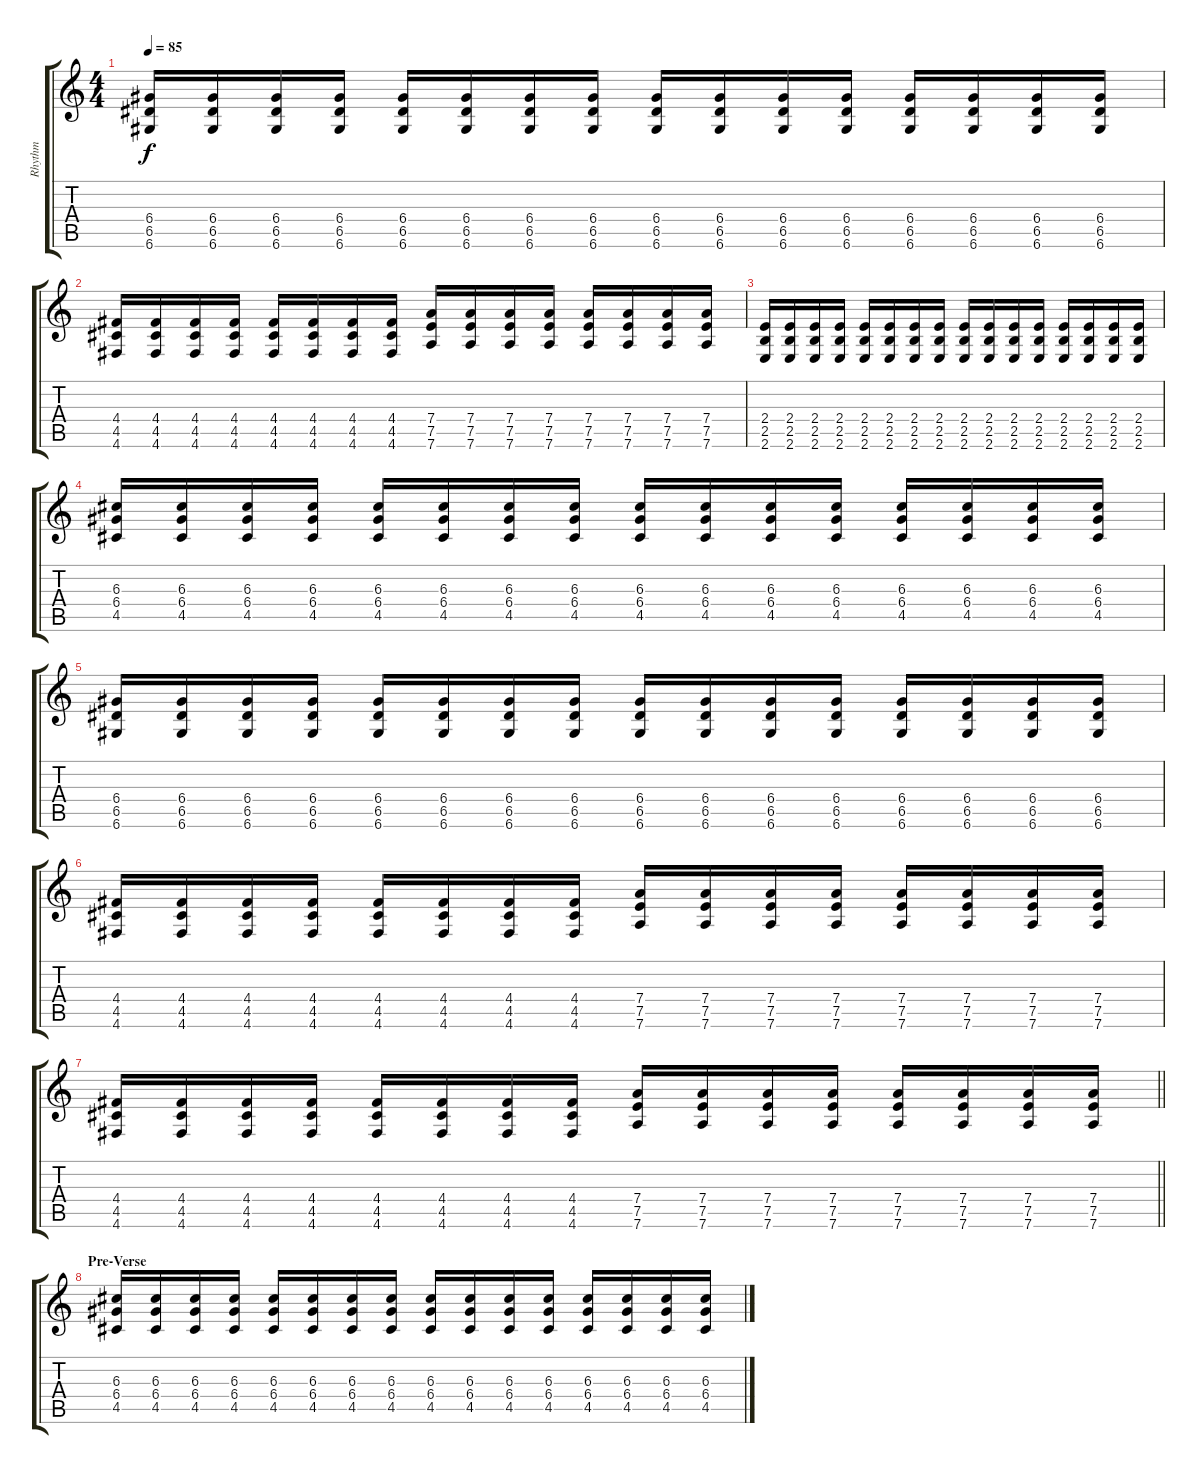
\track ("Rhythm" "Rhythm") {instrument distortionguitar}
\staff {score tabs}
\tuning (E4 B3 G3 D3 A2 D2) {hide}
\ts (4 4)
\tempo 85
\clef g2
\ks c
(6.4 6.5 6.6).16{dy f} (6.4 6.5 6.6).16 (6.4 6.5 6.6).16 (6.4 6.5 6.6).16 (6.4 6.5 6.6).16 (6.4 6.5 6.6).16 (6.4 6.5 6.6).16 (6.4 6.5 6.6).16 (6.4 6.5 6.6).16 (6.4 6.5 6.6).16 (6.4 6.5 6.6).16 (6.4 6.5 6.6).16 (6.4 6.5 6.6).16 (6.4 6.5 6.6).16 (6.4 6.5 6.6).16 (6.4 6.5 6.6).16 |
(4.4 4.5 4.6).16 (4.4 4.5 4.6).16 (4.4 4.5 4.6).16 (4.4 4.5 4.6).16 (4.4 4.5 4.6).16 (4.4 4.5 4.6).16 (4.4 4.5 4.6).16 (4.4 4.5 4.6).16 (7.4 7.5 7.6).16 (7.4 7.5 7.6).16 (7.4 7.5 7.6).16 (7.4 7.5 7.6).16 (7.4 7.5 7.6).16 (7.4 7.5 7.6).16 (7.4 7.5 7.6).16 (7.4 7.5 7.6).16 |
(2.4 2.5 2.6).16 (2.4 2.5 2.6).16 (2.4 2.5 2.6).16 (2.4 2.5 2.6).16 (2.4 2.5 2.6).16 (2.4 2.5 2.6).16 (2.4 2.5 2.6).16 (2.4 2.5 2.6).16 (2.4 2.5 2.6).16 (2.4 2.5 2.6).16 (2.4 2.5 2.6).16 (2.4 2.5 2.6).16 (2.4 2.5 2.6).16 (2.4 2.5 2.6).16 (2.4 2.5 2.6).16 (2.4 2.5 2.6).16 |
(6.3 6.4 4.5).16 (6.3 6.4 4.5).16 (6.3 6.4 4.5).16 (6.3 6.4 4.5).16 (6.3 6.4 4.5).16 (6.3 6.4 4.5).16 (6.3 6.4 4.5).16 (6.3 6.4 4.5).16 (6.3 6.4 4.5).16 (6.3 6.4 4.5).16 (6.3 6.4 4.5).16 (6.3 6.4 4.5).16 (6.3 6.4 4.5).16 (6.3 6.4 4.5).16 (6.3 6.4 4.5).16 (6.3 6.4 4.5).16 |
(6.4 6.5 6.6).16 (6.4 6.5 6.6).16 (6.4 6.5 6.6).16 (6.4 6.5 6.6).16 (6.4 6.5 6.6).16 (6.4 6.5 6.6).16 (6.4 6.5 6.6).16 (6.4 6.5 6.6).16 (6.4 6.5 6.6).16 (6.4 6.5 6.6).16 (6.4 6.5 6.6).16 (6.4 6.5 6.6).16 (6.4 6.5 6.6).16 (6.4 6.5 6.6).16 (6.4 6.5 6.6).16 (6.4 6.5 6.6).16 |
(4.4 4.5 4.6).16 (4.4 4.5 4.6).16 (4.4 4.5 4.6).16 (4.4 4.5 4.6).16 (4.4 4.5 4.6).16 (4.4 4.5 4.6).16 (4.4 4.5 4.6).16 (4.4 4.5 4.6).16 (7.4 7.5 7.6).16 (7.4 7.5 7.6).16 (7.4 7.5 7.6).16 (7.4 7.5 7.6).16 (7.4 7.5 7.6).16 (7.4 7.5 7.6).16 (7.4 7.5 7.6).16 (7.4 7.5 7.6).16 |
\barLineRight lightlight
(4.4 4.5 4.6).16 (4.4 4.5 4.6).16 (4.4 4.5 4.6).16 (4.4 4.5 4.6).16 (4.4 4.5 4.6).16 (4.4 4.5 4.6).16 (4.4 4.5 4.6).16 (4.4 4.5 4.6).16 (7.4 7.5 7.6).16 (7.4 7.5 7.6).16 (7.4 7.5 7.6).16 (7.4 7.5 7.6).16 (7.4 7.5 7.6).16 (7.4 7.5 7.6).16 (7.4 7.5 7.6).16 (7.4 7.5 7.6).16 |
\section ("" "Pre-Verse")
(6.3 6.4 4.5).16 (6.3 6.4 4.5).16 (6.3 6.4 4.5).16 (6.3 6.4 4.5).16 (6.3 6.4 4.5).16 (6.3 6.4 4.5).16 (6.3 6.4 4.5).16 (6.3 6.4 4.5).16 (6.3 6.4 4.5).16 (6.3 6.4 4.5).16 (6.3 6.4 4.5).16 (6.3 6.4 4.5).16 (6.3 6.4 4.5).16 (6.3 6.4 4.5).16 (6.3 6.4 4.5).16 (6.3 6.4 4.5).16
